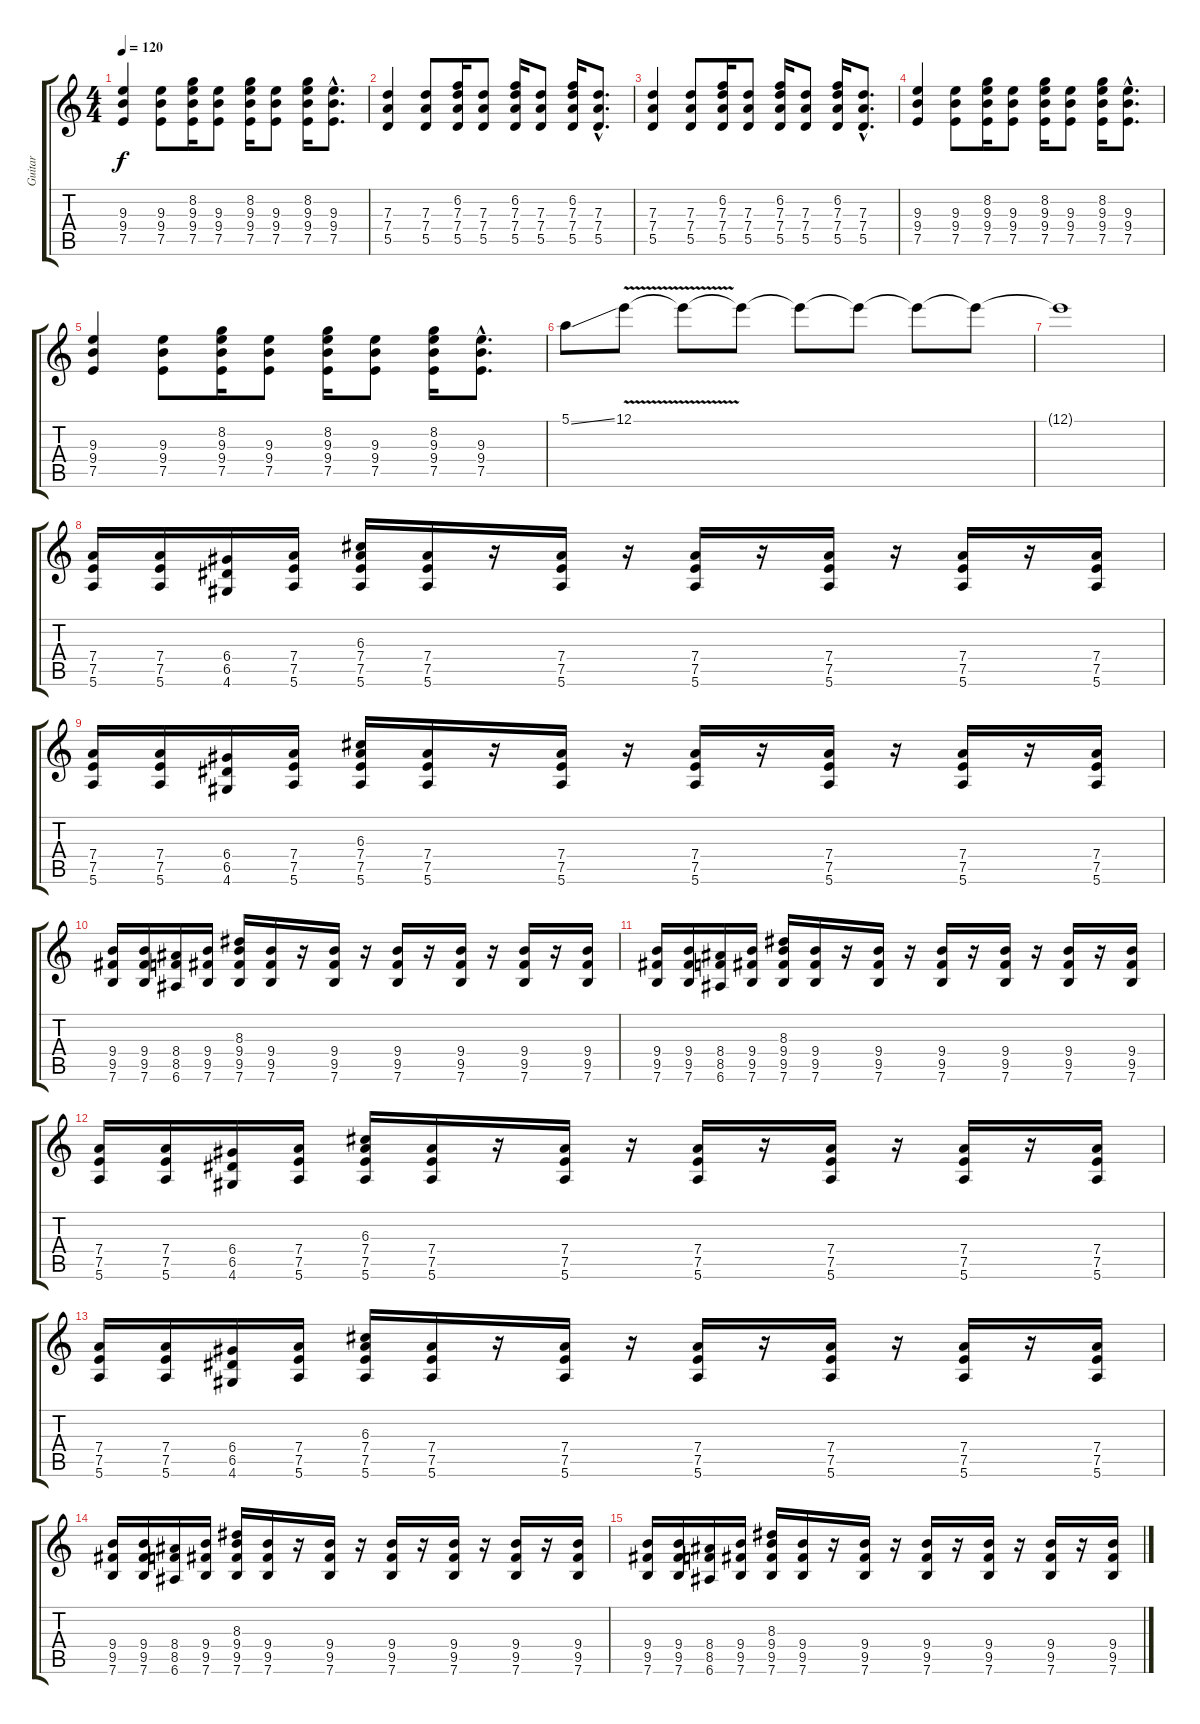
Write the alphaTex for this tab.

\track ("Guitar" "Guitar") {instrument distortionguitar}
\staff {score tabs}
\tuning (E4 B3 G3 D3 A2 E2) {hide}
\ts (4 4)
\tempo 120
\clef g2
\ks c
(9.3 9.4 7.5).4{dy f} (9.3 9.4 7.5).8 (8.2 9.3 9.4 7.5).16 (9.3 9.4 7.5).8 (8.2 9.3 9.4 7.5).16 (9.3 9.4 7.5).8 (8.2 9.3 9.4 7.5).16 (9.3{hac} 9.4{hac} 7.5{hac}).8{d} |
(7.3 7.4 5.5).4 (7.3 7.4 5.5).8 (6.2 7.3 7.4 5.5).16 (7.3 7.4 5.5).8 (6.2 7.3 7.4 5.5).16 (7.3 7.4 5.5).8 (6.2 7.3 7.4 5.5).16 (7.3{hac} 7.4{hac} 5.5{hac}).8{d} |
(7.3 7.4 5.5).4 (7.3 7.4 5.5).8 (6.2 7.3 7.4 5.5).16 (7.3 7.4 5.5).8 (6.2 7.3 7.4 5.5).16 (7.3 7.4 5.5).8 (6.2 7.3 7.4 5.5).16 (7.3{hac} 7.4{hac} 5.5{hac}).8{d} |
(9.3 9.4 7.5).4 (9.3 9.4 7.5).8 (8.2 9.3 9.4 7.5).16 (9.3 9.4 7.5).8 (8.2 9.3 9.4 7.5).16 (9.3 9.4 7.5).8 (8.2 9.3 9.4 7.5).16 (9.3{hac} 9.4{hac} 7.5{hac}).8{d} |
(9.3 9.4 7.5).4 (9.3 9.4 7.5).8 (8.2 9.3 9.4 7.5).16 (9.3 9.4 7.5).8 (8.2 9.3 9.4 7.5).16 (9.3 9.4 7.5).8 (8.2 9.3 9.4 7.5).16 (9.3{hac} 9.4{hac} 7.5{hac}).8{d} |
5.1{ss}.8 12.1{v}.8 12.1{t}.8 12.1{t}.8 12.1{t}.8 12.1{t}.8 12.1{t}.8 12.1{t}.8 |
12.1{t}.1 |
(7.4 7.5 5.6).16 (7.4 7.5 5.6).16 (6.4 6.5 4.6).16 (7.4 7.5 5.6).16 (6.3 7.4 7.5 5.6).16 (7.4 7.5 5.6).16 r.16 (7.4 7.5 5.6).16 r.16 (7.4 7.5 5.6).16 r.16 (7.4 7.5 5.6).16 r.16 (7.4 7.5 5.6).16 r.16 (7.4 7.5 5.6).16 |
(7.4 7.5 5.6).16 (7.4 7.5 5.6).16 (6.4 6.5 4.6).16 (7.4 7.5 5.6).16 (6.3 7.4 7.5 5.6).16 (7.4 7.5 5.6).16 r.16 (7.4 7.5 5.6).16 r.16 (7.4 7.5 5.6).16 r.16 (7.4 7.5 5.6).16 r.16 (7.4 7.5 5.6).16 r.16 (7.4 7.5 5.6).16 |
(9.4 9.5 7.6).16 (9.4 9.5 7.6).16 (8.4 8.5 6.6).16 (9.4 9.5 7.6).16 (8.3 9.4 9.5 7.6).16 (9.4 9.5 7.6).16 r.16 (9.4 9.5 7.6).16 r.16 (9.4 9.5 7.6).16 r.16 (9.4 9.5 7.6).16 r.16 (9.4 9.5 7.6).16 r.16 (9.4 9.5 7.6).16 |
(9.4 9.5 7.6).16 (9.4 9.5 7.6).16 (8.4 8.5 6.6).16 (9.4 9.5 7.6).16 (8.3 9.4 9.5 7.6).16 (9.4 9.5 7.6).16 r.16 (9.4 9.5 7.6).16 r.16 (9.4 9.5 7.6).16 r.16 (9.4 9.5 7.6).16 r.16 (9.4 9.5 7.6).16 r.16 (9.4 9.5 7.6).16 |
(7.4 7.5 5.6).16 (7.4 7.5 5.6).16 (6.4 6.5 4.6).16 (7.4 7.5 5.6).16 (6.3 7.4 7.5 5.6).16 (7.4 7.5 5.6).16 r.16 (7.4 7.5 5.6).16 r.16 (7.4 7.5 5.6).16 r.16 (7.4 7.5 5.6).16 r.16 (7.4 7.5 5.6).16 r.16 (7.4 7.5 5.6).16 |
(7.4 7.5 5.6).16 (7.4 7.5 5.6).16 (6.4 6.5 4.6).16 (7.4 7.5 5.6).16 (6.3 7.4 7.5 5.6).16 (7.4 7.5 5.6).16 r.16 (7.4 7.5 5.6).16 r.16 (7.4 7.5 5.6).16 r.16 (7.4 7.5 5.6).16 r.16 (7.4 7.5 5.6).16 r.16 (7.4 7.5 5.6).16 |
(9.4 9.5 7.6).16 (9.4 9.5 7.6).16 (8.4 8.5 6.6).16 (9.4 9.5 7.6).16 (8.3 9.4 9.5 7.6).16 (9.4 9.5 7.6).16 r.16 (9.4 9.5 7.6).16 r.16 (9.4 9.5 7.6).16 r.16 (9.4 9.5 7.6).16 r.16 (9.4 9.5 7.6).16 r.16 (9.4 9.5 7.6).16 |
(9.4 9.5 7.6).16 (9.4 9.5 7.6).16 (8.4 8.5 6.6).16 (9.4 9.5 7.6).16 (8.3 9.4 9.5 7.6).16 (9.4 9.5 7.6).16 r.16 (9.4 9.5 7.6).16 r.16 (9.4 9.5 7.6).16 r.16 (9.4 9.5 7.6).16 r.16 (9.4 9.5 7.6).16 r.16 (9.4 9.5 7.6).16
